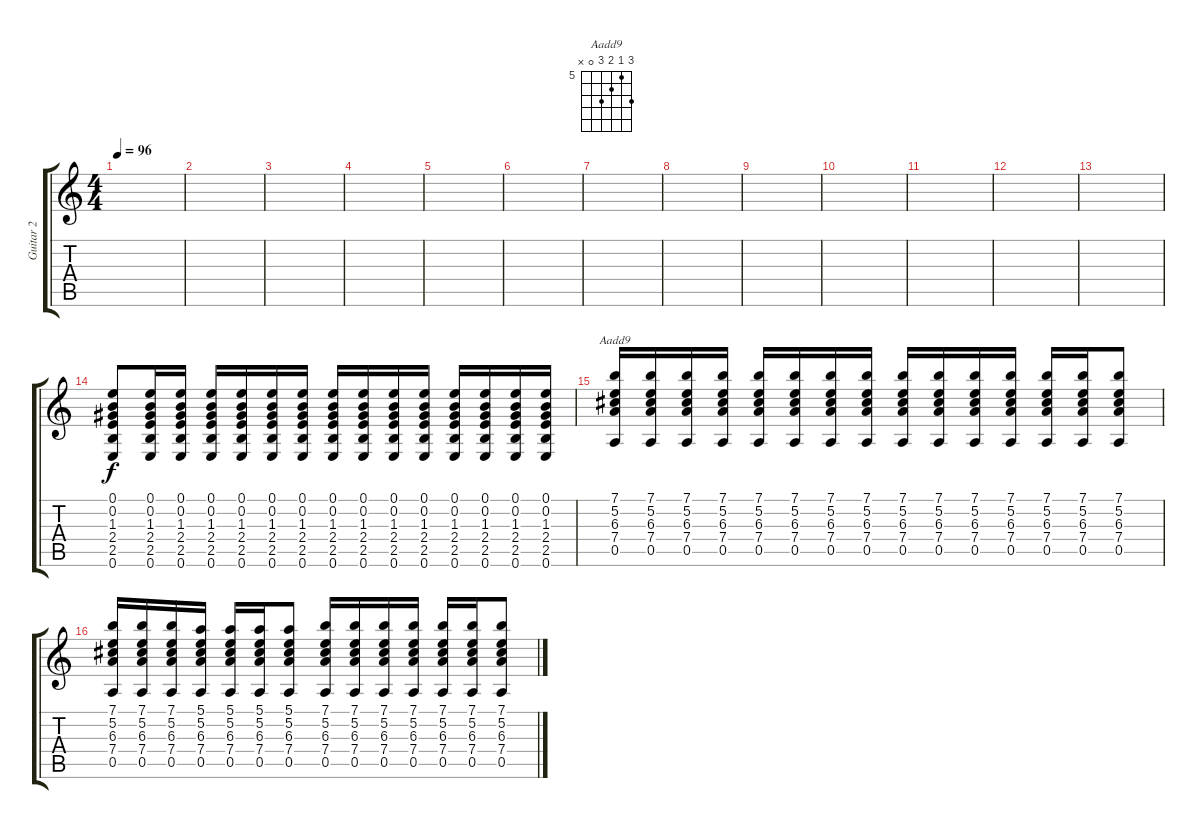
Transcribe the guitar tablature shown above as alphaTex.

\track ("Guitar 2" "Guitar 2") {instrument distortionguitar}
\staff {score tabs}
\tuning (E4 B3 G3 D3 A2 E2) {hide}
\chord ("Aadd9" 7 5 6 7 0 x) {firstfret 5}
\ts (4 4)
\tempo 96
\clef g2
\ks c
|
|
|
|
|
|
|
|
|
|
|
|
|
(0.1 0.2 1.3 2.4 2.5 0.6).8 (0.1 0.2 1.3 2.4 2.5 0.6).16 (0.1 0.2 1.3 2.4 2.5 0.6).16 (0.1 0.2 1.3 2.4 2.5 0.6).16 (0.1 0.2 1.3 2.4 2.5 0.6).16 (0.1 0.2 1.3 2.4 2.5 0.6).16 (0.1 0.2 1.3 2.4 2.5 0.6).16 (0.1 0.2 1.3 2.4 2.5 0.6).16 (0.1 0.2 1.3 2.4 2.5 0.6).16 (0.1 0.2 1.3 2.4 2.5 0.6).16 (0.1 0.2 1.3 2.4 2.5 0.6).16 (0.1 0.2 1.3 2.4 2.5 0.6).16 (0.1 0.2 1.3 2.4 2.5 0.6).16 (0.1 0.2 1.3 2.4 2.5 0.6).16 (0.1 0.2 1.3 2.4 2.5 0.6).16 |
(7.1 5.2 6.3 7.4 0.5).16{ch "Aadd9"} (7.1 5.2 6.3 7.4 0.5).16 (7.1 5.2 6.3 7.4 0.5).16 (7.1 5.2 6.3 7.4 0.5).16 (7.1 5.2 6.3 7.4 0.5).16 (7.1 5.2 6.3 7.4 0.5).16 (7.1 5.2 6.3 7.4 0.5).16 (7.1 5.2 6.3 7.4 0.5).16 (7.1 5.2 6.3 7.4 0.5).16 (7.1 5.2 6.3 7.4 0.5).16 (7.1 5.2 6.3 7.4 0.5).16 (7.1 5.2 6.3 7.4 0.5).16 (7.1 5.2 6.3 7.4 0.5).16 (7.1 5.2 6.3 7.4 0.5).16 (7.1 5.2 6.3 7.4 0.5).8 |
(7.1 5.2 6.3 7.4 0.5).16 (7.1 5.2 6.3 7.4 0.5).16 (7.1 5.2 6.3 7.4 0.5).16 (5.1 5.2 6.3 7.4 0.5).16 (5.1 5.2 6.3 7.4 0.5).16 (5.1 5.2 6.3 7.4 0.5).16 (5.1 5.2 6.3 7.4 0.5).8 (7.1 5.2 6.3 7.4 0.5).16 (7.1 5.2 6.3 7.4 0.5).16 (7.1 5.2 6.3 7.4 0.5).16 (7.1 5.2 6.3 7.4 0.5).16 (7.1 5.2 6.3 7.4 0.5).16 (7.1 5.2 6.3 7.4 0.5).16 (7.1 5.2 6.3 7.4 0.5).8
